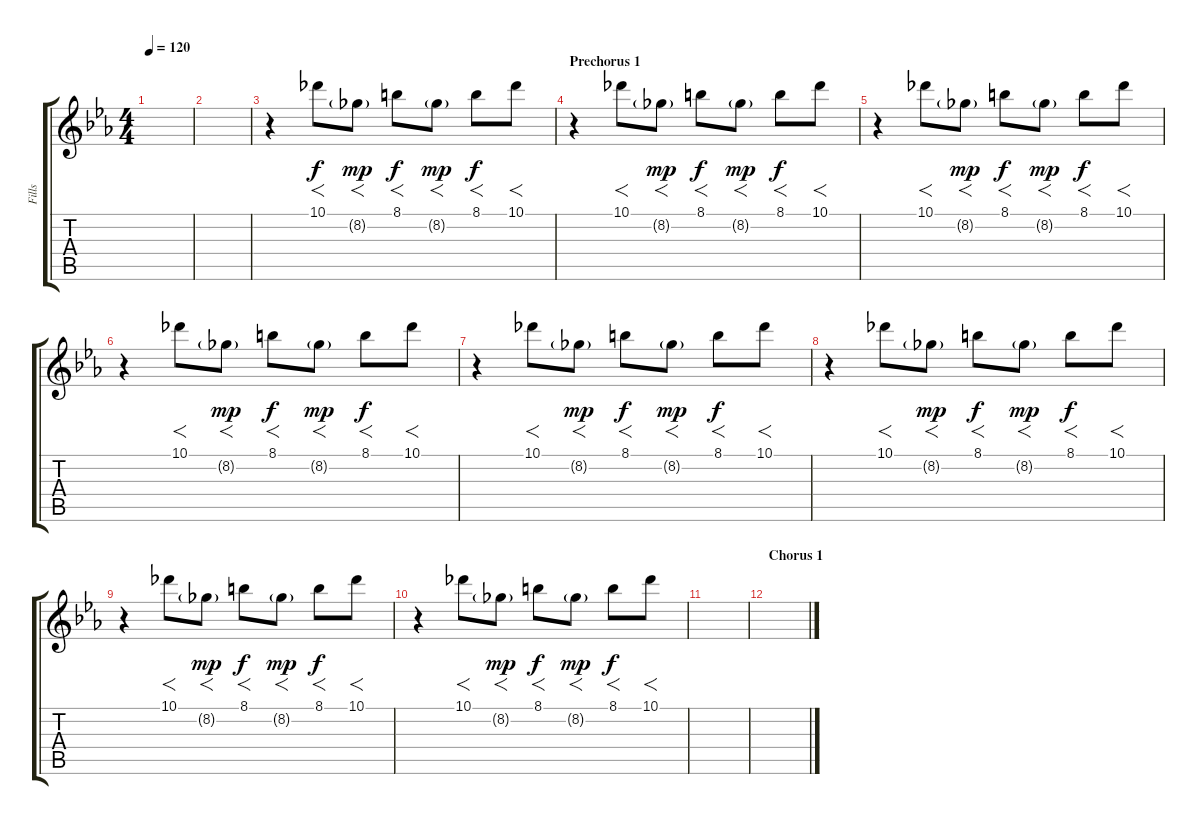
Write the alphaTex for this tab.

\track ("Fills" "Fills") {instrument overdrivenguitar}
\staff {score tabs}
\tuning (Eb4 Bb3 Gb3 Db3 Ab2 Db2) {hide}
\ts (4 4)
\tempo 120
\clef g2
\ks eb
|
|
r.4 10.1.8{f} 8.2{g}.8{f dy mp} 8.1.8{f dy f} 8.2{g}.8{f dy mp} 8.1.8{f dy f} 10.1.8{f} |
\section ("" "Prechorus 1")
r.4 10.1.8{f} 8.2{g}.8{f dy mp} 8.1.8{f dy f} 8.2{g}.8{f dy mp} 8.1.8{f dy f} 10.1.8{f} |
r.4 10.1.8{f} 8.2{g}.8{f dy mp} 8.1.8{f dy f} 8.2{g}.8{f dy mp} 8.1.8{f dy f} 10.1.8{f} |
r.4 10.1.8{f} 8.2{g}.8{f dy mp} 8.1.8{f dy f} 8.2{g}.8{f dy mp} 8.1.8{f dy f} 10.1.8{f} |
r.4 10.1.8{f} 8.2{g}.8{f dy mp} 8.1.8{f dy f} 8.2{g}.8{f dy mp} 8.1.8{f dy f} 10.1.8{f} |
r.4 10.1.8{f} 8.2{g}.8{f dy mp} 8.1.8{f dy f} 8.2{g}.8{f dy mp} 8.1.8{f dy f} 10.1.8{f} |
r.4 10.1.8{f} 8.2{g}.8{f dy mp} 8.1.8{f dy f} 8.2{g}.8{f dy mp} 8.1.8{f dy f} 10.1.8{f} |
r.4 10.1.8{f} 8.2{g}.8{f dy mp} 8.1.8{f dy f} 8.2{g}.8{f dy mp} 8.1.8{f dy f} 10.1.8{f} |
|
\section ("" "Chorus 1")
